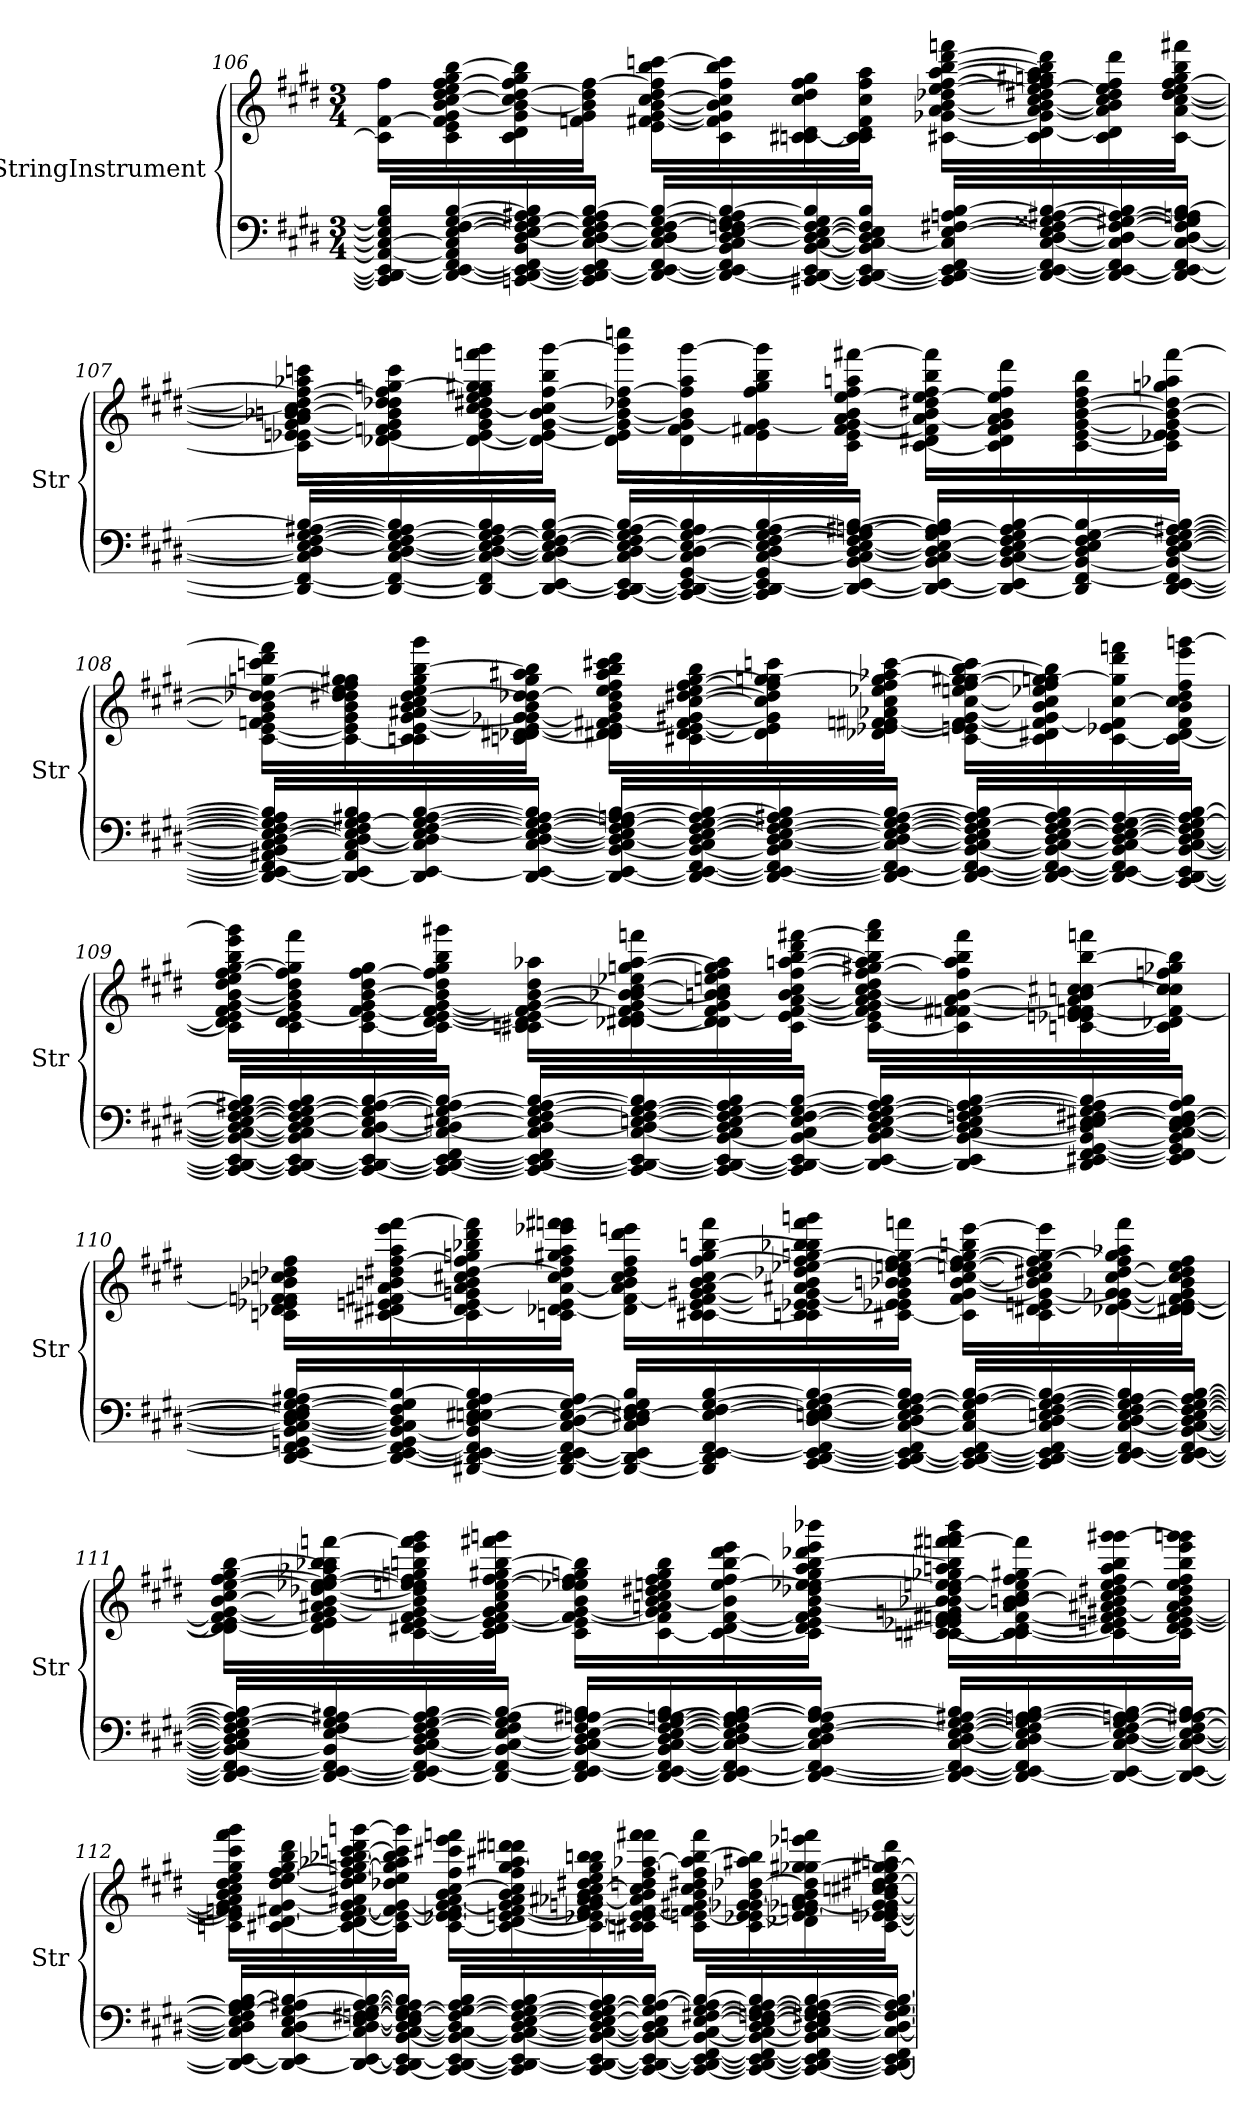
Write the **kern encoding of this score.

**kern	**kern
*part2	*part1
*staff2	*staff1
*I"StringInstrument	*I"StringInstrument
*I'Str	*I'Str
!!LO:LB:g=z
*clefF4	*clefG2
*k[f#c#g#d#]	*k[f#c#g#d#]
*M3/4	*M3/4
=106	=106
16CC/] 16DD#/_ 16EE/_ 16AA#/_ 16C#/_ 16E/] 16G#/] 16B/LL	16c#\] [16f#\ 16ff#\LL
16DD#/_ 16EE/_ [16FF#/ 16AA#/] 16C#/] [16E/ [16F#/ [16G#/ [16B/	16c#\ 16e\ 16f#\] 16g#\ [16b\ [16cc#\ 16dd#\ 16ee\ [16ff#\ 16gg#\ [16bb\
[16CCn/ 16DD#/_ 16EE/_ 16FF#/_ 16BB/ [16D#/ 16E/_ 16F#/] 16G#/_ 16A#X/ 16B/]	16c#\ 16d#\ 16g#\ 16b\_ 16cc#\] [16dd#\ 16ff#\] 16gg#\ 16bb\]
16CC/] 16DD#/_ 16EE/_ 16FF#/] [16C#/ 16D#/_ 16E/_ 16F#/ 16G#/] 16A#/ [16B/JJ	16fn\ 16g#\ 16b\] 16dd#\] [16ff#\JJ
16DD#/_ 16EE/_ [16FF#/ 16C#/_ 16D#/] 16E/] [16F#/ [16G#/ 16B/_LL	16e\ [16f#X\ [16g#\ [16b\ [16cc#\ 16dd#\ 16ff#\] 16bb\ [16cccn\LL
16DD#/_ 16EE/_ 16FF#/] 16BB/ 16C#/] [16D#/ [16E/ 16Fn/ 16F#/_ 16G#/] 16A#/ 16B/_	16c#\ 16f#\] 16g#\] 16b\] 16cc#\] 16ff#\ 16bb\ 16ccc\]
[16CC#X/ 16DD#/_ 16EE/_ [16BB/ [16C#/ 16D#/_ 16E/_ 16F#/_ 16G#/ 16B/]	[16cn\ [16c#X\ 16d#\ 16cc#\ 16dd#\ 16ff#\ 16gg#\
16CC#/_ 16DD#/_ 16EE/_ 16BB/] 16C#/_ 16D#/] 16E/] 16F#/] 16B/JJ	16c\] 16c#\] 16d#\ 16f#\ 16cc#\ 16ff#\ 16aa\JJ
16CC#/] 16DD#/_ 16EE/_ [16FF#/ 16C#/] [16E/ [16F#X/ 16An/ [16B/LL	[16c#X\ [16g-X\ 16a\ [16b\ 16dd-X\ [16ee\ [16ff#\ [16aa\ [16bb\ [16ddd#\ 16fffn\LL
16DD#/_ 16EE/_ 16FF#/_ [16C#/ [16D#/ 16E/] 16F#/_ 16G##X/ [16A#X/ 16B/_	16c#\] [16d#\ 16g-\] [16a\ 16b\_ 16cc#\ 16dd#X\ 16ee\_ 16ff#\] 16ggn\ 16gg#X\ 16aa\] 16bb\] 16ddd#\]
16DD#/_ 16EE/_ 16FF#/] 16C#/] 16D#/_ 16F#/_ [16G#X/ 16A#/_ 16B/]	16c#\ 16d#\] 16a\] 16b\] 16cc#\ 16dd#\ 16ee\] 16ff#\ 16ddd#\
16DD#/_ 16EE/] [16FF#/ [16C#/ 16D#/_ 16F#/] 16G#/] 16An/ 16A#/] [16B/JJ	[16c#\ [16a\ [16cc#\ [16dd#\ 16ee\ [16ff#\ 16gg#\ 16bb\ 16fff#X\JJ
!!LO:LB:g=z
=107	=107
16DD#/_ 16FF#/_ 16C#/] 16D#/] [16E/ [16F#/ [16G#/ [16A#X/ 16B/_LL	16c#\] 16e-X\ [16en\ [16g#\ 16a\] 16b-X\ [16bn\ 16cc#\] 16dd#\_ 16ff#\_ 16aa-X\ 16cccn\LL
16DD#/_ 16FF#/_ [16C#/ [16D#/ 16E/_ 16F#/_ 16G#/] 16A#/_ 16B/]	[16d-X\ 16e\] 16fn\ 16g#\] 16b\] 16dd-X\ 16dd#\] 16ff#\] [16ggn\ 16ccc\
16DD#/_ 16FF#/] 16C#/_ 16D#/_ 16E/_ 16F#/_ [16G#/ 16A#/] 16B/	16d-\_ [16e\ 16g#\ 16b\ [16cc#\ 16dd#X\ 16ee\ 16ff#\ 16gg\] 16gg#X\ 16fffn\ 16ggg#\
16DD#/_ [16EE/ 16C#/_ 16D#/] 16E/_ 16F#/_ 16G#/_ [16B/JJ	16d-\_ 16e\] [16g#\ [16b\ 16cc#\] [16ff#\ 16bb\ [16ggg#\JJ
[16CC#/ 16DD#/_ 16EE/_ 16C#/] [16D#/ 16E/_ 16F#/] 16G#/] [16A#/ 16B/_LL	16d-\] 16e\ 16g#\_ 16b\_ 16dd-X\ 16ff#\_ 16ggg#\] 16ccccn\LL
16CC#/_ 16DD#/_ 16EE/_ [16GG#/ 16C#/ 16D#/_ 16E/_ [16G#/ 16A#/] 16B/]	16d-\ 16f\ 16g#\_ 16b\] 16ff#\] 16aa-\ [16ggg#\
16CC#/] 16DD#/_ 16EE/_ 16GG#/] [16C#/ 16D#/] 16E/] [16F#/ 16G#/_ 16A#/ [16B/	16e\ 16f#X\ 16g#\_ 16ff#\ 16gg#\ 16bb\ 16ggg#\]
16DD#/_ 16EE/_ [16BB/ 16C#/] [16D#/ [16E/ 16F#/] 16G#/] [16An/ [16A#X/ 16B/_JJ	16c#\ 16e\ [16f#\ 16g#\] [16a\ 16b\ [16ee\ 16ff#\ 16aan\ [16fff#X\JJ
16DD#/_ 16EE/_ 16BB/] [16C#/ 16D#/_ 16E/_ 16G#/ 16A/_ 16A#/] 16B/]LL	[16c#\ 16d#X\ 16f#\] 16a\_ 16b\ 16dd#X\ 16ee\_ 16ff#\ 16bb\ 16fff#\]LL
16DD#/_ 16EE/] [16BB/ 16C#/] 16D#/_ 16E/_ 16F#/ 16G#/ 16A/] [16B/	16c#\] 16d#\ 16f#\ 16g#\ 16a\] 16b\ 16ee\] 16ff#\ 16ddd#\
16DD#/] [16FF#/ 16BB/_ 16D#/] 16E/] [16F#/ [16G#/ 16B/_	[16c#\ [16e\ [16g#\ [16b\ [16dd#\ 16ff#\ 16bb\
[16DD#/ [16EE/ 16FF#/_ 16BB/_ [16D#/ [16E/ 16F#/_ 16G#/_ [16A#X/ 16B/_JJ	16c#\] 16e-X\ 16e\] 16g#\_ 16b\_ 16dd#\_ 16ggn\ 16aa-X\ [16fff#\JJ
!!LO:PB:g=z
=108	=108
16DD#/_ 16EE/_ 16FF#/] [16AA#X/ 16BB/] 16C#/ 16D#/_ 16E/_ 16F#/_ 16G#/] 16A#/] 16B/]LL	[16c#\ [16e\ 16fn\ 16g#\] 16b\] [16dd-X\ 16dd#\] [16ggn\ 16cccn\ 16ddd#\ 16fff#\]LL
16DD#/_ 16EE/] 16AA#/] [16C#/ 16D#/_ 16E/] 16F#/] [16G#/ 16A#X/ 16B/	16c#\_ 16e\] 16g#\ 16b\ 16dd-\] 16dd#X\ 16ee\ 16ff#\ 16gg\] 16gg#X\
16DD#/] [16EE/ 16C#/] 16D#/] [16E/ [16F#/ 16G#/_ [16A#/ [16B/	16cn\ 16c#\] [16e\ [16g#\ 16a#X\ [16b\ 16cc#\ [16dd#\ 16ee\ 16gg#\ [16bb\ 16ggg#\
[16DD#/ 16EE/_ [16C#/ [16D#/ 16E/_ 16F#/_ 16G#/_ 16A#/_ 16B/]JJ	16cn\ [16d-X\ 16d#X\ 16e\_ 16g-X\ 16g#\_ 16b\] [16dd-X\ 16dd#\] 16gg#\ 16aa#X\ 16bb\]JJ
16DD#/_ 16EE/_ [16BB/ 16C#/] 16D#/_ 16E/] 16F#/_ 16G#/] 16An/ 16A#/_ [16B/LL	16d-\] 16d#X\ 16e\] [16f#X\ 16g#\] 16b\ 16dd-\] 16ee\ 16ff#\ 16aa#\ 16bb\ 16ccc#X\ 16ddd#\LL
16DD#/_ 16EE/_ [16FF#/ 16BB/_ 16C#/ 16D#/] [16E/ 16F#/_ [16G#/ 16A#/] 16B/_	16c#X\ [16d#\ [16e\ 16f#\] [16g#X\ [16cc#\ [16dd#X\ 16ee\ [16ff#\ [16gg#\ 16bb\
16DD#/_ 16EE/_ 16FF#/_ 16BB/] [16C#/ [16D#/ 16E/_ 16F#/_ 16G#/] [16A#X/ 16B/]	16d#\] 16e\] 16g#\] 16cc#\] 16dd#\] 16ff#\] [16ggn\ 16gg#\] 16cccn\
16DD#/_ 16EE/] 16FF#/_ 16C#/_ 16D#/_ 16E/_ 16F#/_ [16G#/ 16A#/_ [16B/JJ	16d-X\ [16e-X\ 16fn\ [16f#X\ 16a-X\ 16cc#\ 16ee-X\ 16ff#\ 16gg\_ 16aa-X\ [16ccc\JJ
16DD#/_ [16EE/ 16FF#/_ [16BB/ 16C#/_ 16D#/] 16E/] 16F#/_ 16G#/] 16A#/] 16B/_LL	[16c#\ 16e-\] 16en\ 16f#\_ [16g#\ [16cc#\ 16een\ [16ff#\ 16gg\] [16gg#X\ [16bb\ 16ccc\]LL
16DD#/_ 16EE/_ 16FF#/_ 16BB/_ 16C#/] [16D#/ [16E/ 16F#/_ 16G#/ [16A#/ 16B/]	16c#\] 16d#X\ 16f#\_ 16g#\] 16b\ 16cc#\] 16ee-X\ 16ff#\] [16ggn\ 16gg#\] 16bb\]
16DD#/_ 16EE/_ 16FF#/] 16BB/] [16C#/ 16D#/_ 16E/_ 16F#/_ [16G#/ 16A#/_	[16c#\ 16e-X\ 16f#\] [16cc#\ 16gg\] 16ddd#\ 16fffn\
[16CC#/ 16DD#/_ 16EE/_ [16BB/ 16C#/_ 16D#/_ 16E/] 16F#/] 16G#/_ 16A#/] [16B/JJ	16c#\_ [16d#\ 16f#\ 16b\ 16cc#\] 16dd#\ 16ff#\ 16eee\ [16gggn\JJ
!!LO:LB:g=z
=109	=109
16CC#/_ 16DD#/_ 16EE/_ 16BB/_ 16C#/_ 16D#/_ [16E/ [16F#/ 16G#/_ [16A#X/ 16B/]LL	16c#\] 16d#\] 16e\ 16f#\ [16g#\ [16b\ 16dd#\ 16ee\ [16ff#\ [16gg#\ 16bb\ 16eee\ 16ggg\]LL
16CC#/_ 16DD#/_ 16EE/_ 16BB/] 16C#/] 16D#/_ 16E/_ 16F#/] 16G#/_ 16A#/_ 16B/	16c#\ 16d#\ [16e\ 16g#\] 16b\] 16dd#\ 16ff#\] 16gg#\] 16fff#\
16CC#/_ 16DD#/_ 16EE/_ [16C#/ 16D#/_ 16E/] 16G#/_ 16A#/_ [16B/	[16c#\ 16e\] [16f#\ 16g#\ [16b\ 16dd#\ [16ff#\ 16gg#\
16CC#/_ 16DD#/_ 16EE/_ [16FF#/ 16C#/_ 16D#/] [16E#X/ 16G#/_ 16A#/] 16B/_JJ	16c#\] [16d#\ [16e\ 16f#\_ [16g#\ 16b\] 16dd#\ 16ff#\] 16gg#\ 16bb\ 16ggg#X\JJ
16CC#/_ 16DD#/_ 16EE/_ 16FF#/] 16C#/] [16D#/ 16E#/] [16F#/ 16G#/] [16A#/ 16B/_LL	16cn\ 16c#X\ 16d#\] 16e\_ 16f#\_ 16g#\_ [16b\ 16dd#\ 16aa-X\LL
16CC#/_ 16DD#/_ 16EE/_ [16C#/ 16D#/_ [16En/ 16F#/_ [16G#/ 16A#/_ 16B/]	[16d-X\ [16d#X\ 16e\] 16f#\] 16g#\_ [16b-X\ 16b\] [16cc#\ 16ee-X\ [16ggn\ [16aa-\ 16fffn\
16CC#/_ 16DD#/_ 16EE/_ [16BB/ 16C#/] 16D#/] 16E/_ 16F#/] 16G#/_ 16A#/] 16B/	16d-\] 16d#\] [16f#\ 16g#\] 16b-\] 16bn\ 16cc#\] 16een\ 16ff#\ 16gg\] 16aa-\]
16CC#/] 16DD#/_ 16EE/_ 16BB/_ 16C#/ 16E/_ [16F#/ 16G#/_ [16B/JJ	16c#\ [16e\ 16f#\_ [16a\ [16b\ 16cc#\ [16ff#\ [16aan\ [16bb\ 16ddd#\ [16fff#X\JJ
16DD#/_ 16EE/_ 16BB/] [16C#/ [16D#/ 16E/_ 16F#/] 16G#/_ [16A#/ 16B/]LL	[16c#\ 16e\] 16f#\] 16g#\ 16a\_ 16b\_ 16cc#\ 16dd#\ 16ff#\_ 16gg#X\ 16aa\_ 16bb\] 16fff#\] 16aaa\LL
16DD#/_ 16EE/] [16BB/ 16C#/] 16D#/_ 16E/] 16Fn/ 16G#/_ 16A#/_ [16B/	16c#\] 16fn\ [16f#X\ 16a\_ 16b\_ 16ff#\] 16aa\] 16bb\ 16fff#\
16DD#/] [16EE#X/ [16FF#/ [16GG#/ 16BB/_ 16D#/] [16E/ [16E#X/ [16F#X/ 16G#/] 16A#/] 16B/_	[16cn\ 16e-X\ 16en\ 16fn\ 16f#\_ 16a\] 16b\] [16ccn\ [16cc#X\ [16bb\ 16fffn\
16EE#/] 16FF#/_ 16GG#/] 16BB/] [16C#/ [16D#/ 16E/_ 16E#/_ 16F#/_ 16A#/ 16B/]JJ	16c\] 16d-X\ 16f#\_ 16cc\] 16cc#\] 16ffn\ 16gg-X\ 16bb\]JJ
!!LO:LB:g=z
=110	=110
[16DD#/ 16EE/ 16FF#/] [16GGn/ [16BB/ 16C#/_ 16D#/_ 16E/] 16E#/] 16F#/_ [16G#/ 16A#X/ [16B/LL	16cn\ 16d-X\ 16e-X\ 16fn\ 16f#\] 16b-X\ 16ccn\ 16dd-X\ 16ff#\LL
16DD#/_ [16EE/ [16FF#/ 16GG/] 16BB/_ 16C#/] 16D#/] 16F#/] 16G#/] 16B/_	[16c#X\ 16d#X\ 16en\ 16f#X\ [16a\ 16bn\ 16dd#X\ [16ff#\ 16aa\ 16eee\ [16fff#\
[16BBB#X/ 16DD#/_ 16EE/_ 16FF#/_ 16BB/] [16D#/ [16En/ 16E#X/ 16G#/ [16A#/ 16B/]	16c#\] 16d#\ [16e\ 16gn\ 16a\] 16b\ 16cc#X\ [16dd#\ 16ff#\] 16ggn\ 16bb-X\ 16ddd#\ 16fff#\]
16BBB#/_ 16DD#/_ 16EE/_ 16FF#/] [16C#/ 16D#/_ 16E/_ [16G#/ 16A#/]JJ	16cn\ [16d-X\ 16e\] [16a\ 16cc#\ 16dd#\] 16ff#\ 16gg#X\ 16aa\ 16eee-X\ 16fffn\ 16fff#X\JJ
16BBB#/_ 16DD#/_ 16EE/] 16C#/] 16D#/] 16E/] [16E#X/ 16F#/ 16G#/] 16B/LL	16d-\] [16f#\ 16a\] 16b\ 16cc#\ 16dd#\ 16ff#\ 16ddd#\ 16eeen\LL
16BBB#/] 16DD#/] [16EE/ [16FF#/ 16E#/_ [16F#/ [16G#/ [16B/	16c\ [16c#X\ [16e\ 16f#\] [16g#X\ 16a\ [16b\ 16cc#\ [16ff#\ 16gg#\ [16bbn\ 16fff#\
[16CC#/ [16DD#/ 16EE/_ 16FF#/_ [16D#/ [16En/ 16E#/] 16F#/_ 16G#/] [16A#/ 16B/_	16cn\ 16c#\] 16e-X\ 16e\_ 16g#\_ 16a#X\ 16b\] 16dd-X\ [16ee-X\ 16ff#\] [16ggn\ 16bb-X\ 16bb\] 16fff#\ 16gggn\
16CC#/_ 16DD#/_ 16EE/_ 16FF#/] [16C#/ 16D#/] 16E/_ 16F#/] [16G#/ 16A#/_ 16B/]JJ	[16c#X\ 16e-X\ 16e\] 16g#\] 16b-X\ 16bn\ 16dd-\ 16ee-\_ 16een\ 16ff#\ 16gg\_ 16fffn\JJ
16CC#/_ 16DD#/_ 16EE/_ [16FF#/ 16C#/_ 16E/] 16G#/_ 16A#/_ [16B/LL	16c#\] 16f#\ [16g#\ [16b\ [16cc#\ 16ee-\] [16een\ [16ff#\ 16gg\_ 16bbn\ [16eee\LL
16CC#/] 16DD#/_ 16EE/_ 16FF#/_ 16C#/] [16D#/ [16En/ [16F#/ 16G#/_ 16A#/_ 16B/_	16c#\ 16d#X\ [16en\ 16g#\_ 16b\] 16cc#\] 16dd#X\ 16ee\] 16ff#\_ 16gg\_ 16eee\]
16DD#/_ 16EE/_ 16FF#/_ [16C#/ 16D#/_ 16E/_ 16F#/_ 16G#/] 16A#/_ 16B/]	[16d-X\ 16e\_ 16g-X\ 16g#\_ [16cc#\ [16dd#\ 16ff#\] 16gg\] 16aa-X\ 16fff\
16DD#/_ 16EE/_ 16FF#/_ [16BB/ 16C#/_ 16D#/_ 16E/_ 16F#/_ [16G#/ 16A#/_ [16B/JJ	16d-\_ [16d#X\ 16e\] [16f#\ 16g#\] 16b\ 16cc#\] 16dd#\] 16ee\ 16ff#\JJ
!!LO:LB:g=z
=111	=111
16DD#/_ 16EE/_ 16FF#/_ 16BB/_ 16C#/] 16D#/] 16E/] 16F#/_ 16G#/_ 16A#/] 16B/_LL	16d-\_ 16d#\] 16e\ 16f#\_ [16g#\ [16b\ 16cc#\ [16ee\ [16ff#\ 16gg#\ [16bb\LL
16DD#/_ 16EE/_ 16FF#/_ 16BB/] [16E/ 16F#/] 16G#/] [16A#X/ 16B/]	16d-\] 16e\ 16f#\] 16g#\_ 16a#X\ 16b\_ [16dd-X\ [16ee-X\ 16ee\] 16ff#\_ 16aa-X\ 16bb-X\ 16bb\] [16fffn\
16DD#/_ 16EE/] 16FF#/_ [16BB/ [16C#/ 16D#/ 16E/] [16F#/ [16G#/ 16A#/_ 16B/	[16c#\ [16d#X\ 16e\ 16f#\ 16g#\_ 16b\] 16dd-\] 16ee-\] 16een\ 16ff#\] 16ggn\ 16bbn\ 16eee\ 16fff\] 16ggg#\
16DD#/_ 16FF#/_ 16BB/_ 16C#/_ [16E/ 16F#/] 16G#/] 16A#/] [16B/JJ	16c#\] 16d#\] [16e\ [16f#\ 16g#\] 16a#\ 16cc#\ [16ee\ [16ff#\ 16gg#X\ [16bb\ 16fff#X\ 16gggn\JJ
16DD#/] [16EE/ 16FF#/_ 16BB/_ 16C#/] [16D#/ 16E/_ [16F#/ 16An/ [16A#X/ 16B/]LL	16c#\ 16e\] 16f#\_ [16g#\ 16b\ 16ee-X\ 16ee\] 16ff#\] 16ggn\ 16bb\]LL
[16DD#/ 16EE/_ 16FF#/_ 16BB/] [16C#/ 16D#/_ 16E/_ 16F#/_ [16G#/ [16An/ 16A#/_ 16B/	[16c#\ 16f#\] 16g#\] 16an\ [16b\ 16cc#\ 16dd#X\ 16een\ 16ff#\ 16gg\ 16bb\
16DD#/_ 16EE/] 16FF#/_ 16C#/_ 16D#/_ 16E/] 16F#/] 16G#/] 16A/_ 16A#/_ [16B/	16c#\_ [16d#\ [16f#\ 16b\] [16ee\ 16ff#\ [16bb\ 16ddd#\ 16eee\
16DD#/_ [16EE/ 16FF#/_ 16C#/] 16D#/] [16E/ [16F#/ 16A/] 16A#/] 16B/_JJ	16c#\] 16d#\] [16e\ 16f#\] 16g#\ [16b\ 16dd-X\ [16ee-X\ 16ee\] 16gg\ 16aa-\ 16bb\_ 16ddd-X\ 16eee\ 16bbb-X\JJ
16DD#/_ 16EE/_ 16FF#/_ [16C#/ [16D#/ 16E/_ 16F#/_ [16G#/ [16A#X/ 16B/]LL	[16cn\ [16c#\ 16e-X\ 16e\] 16fn\ 16f#X\ 16gn\ [16b-X\ 16b\] 16dd-\ 16ee-\] [16een\ 16gg-X\ 16aan\ 16bb\] [16fffn\ 16fff#X\ 16ggg\ 16bbb-\LL
16DD#/_ 16EE/_ 16FF#/] 16C#/] 16D#/_ 16E/] 16F#/] 16G#/_ 16An/ 16A#/_ [16B/	16c\] 16c#\_ [16d#\ [16f#\ 16a\ 16b-\] [16bn\ 16cc#\ 16ee\] [16ff#\ 16gg#X\ 16fff\]
16DD#/_ 16EE/_ [16C#/ 16D#/_ [16E/ [16F#/ 16G#/] [16An/ 16A#/] 16B/_	16c#\_ 16d#\] 16en\ 16f#\] [16g#X\ 16a#X\ 16b\] 16cc#\ [16dd#X\ 16ee\ 16ff#\] 16aa\ 16bb\ 16ggg\ [16ggg#X\
16DD#/_ 16EE/_ 16C#/_ 16D#/_ 16E/_ 16F#/_ 16A/_ [16A#X/ 16B/]JJ	16c#\] 16d#\ [16e\ [16f#\ 16g#\_ 16a#\ 16b\ 16dd#\] 16ee\ 16ff#\ 16bb\ 16eee\ 16gggn\ 16ggg#\]JJ
!!LO:LB:g=z
=112	=112
16DD#/_ 16EE/_ 16C#/] 16D#/] 16E/] 16F#/] [16G#/ 16A/] 16A#/] [16B/LL	16cn\ 16e\] 16fn\ 16f#\] 16g#\] 16a\ 16b\ 16cc#\ 16dd#\ 16ee\ 16gg#\ 16ccc#\ 16fff#\ 16ggg#\LL
16DD#/_ 16EE/] [16C#/ 16D#/ [16E/ 16G#/] 16A#X/ 16B/_	[16c#X\ 16d#\ [16f#X\ [16g#\ [16dd#\ [16ee\ [16ff#\ 16gg#\ 16bb\ 16ddd#\
16DD#/_ [16EE/ 16C#/] [16D#/ 16E/_ [16Fn/ [16F#X/ [16G#/ [16A#/ 16B/_	16c#\_ 16d#\ [16e\ 16f#\_ 16g#\_ 16a#X\ 16dd#\] 16ee\_ 16ff#\] [16ggn\ [16aa-X\ 16bb-X\ [16cccn\ 16ddd#\ [16gggn\
[16CC#/ 16DD#/] 16EE/_ [16BB/ [16C#/ 16D#/_ 16E/] 16F/] 16F#/_ 16G#/_ 16A#/] 16B/]JJ	16c#\] 16e\_ 16f#\] 16g#\_ 16dd-X\ 16ee\] 16gg\] 16aa-\] 16bb-\ 16ccc\] 16ggg\]JJ
16CC#/_ [16DD#/ 16EE/_ 16BB/_ 16C#/_ 16D#/] 16F#/_ 16G#/_ [16A#/ 16B/LL	[16c#\ 16e-X\ 16e\] [16f#\ 16g#\_ [16a#\ 16b\ [16cc#\ 16ff#\ 16ccc#X\ 16eee\ 16fffn\LL
16CC#/] 16DD#/_ 16EE/_ 16BB/_ 16C#/_ [16D#/ [16E/ 16F#/_ 16G#/_ 16A#/] [16B/	16c#\_ 16d#\ [16en\ 16f#\_ 16g#\] 16a#\] 16b\ 16cc#\] 16ff#\ [16gg\ 16aa#X\ 16dddn\ 16ddd#X\
[16CC#/ 16DD#/_ 16EE/_ 16BB/_ 16C#/_ 16D#/_ 16E/_ 16F#/] 16G#/_ [16A#/ 16B/]	16c#\] [16e-X\ 16e\_ 16f#\] 16gn\ 16a-X\ [16a#X\ 16b\ [16cc#\ 16dd#X\ 16ee\ 16gg\] 16bb-\ 16bbn\
16CC#/_ 16DD#/_ 16EE/_ 16BB/_ 16C#/] 16D#/] 16E/] 16G#/] 16A#/_ [16B/JJ	16cn\ 16c#X\ 16e-\] 16e\] [16f#\ 16a#\] 16b\ 16cc#\] 16ddn\ [16ff#\ [16aa-X\ 16fff\ 16fff#X\JJ
16CC#/_ 16DD#/_ 16EE/_ [16FF#/ 16BB/_ [16C#/ [16E/ [16F#X/ [16G#/ 16A#/] 16B/_LL	16c#\ [16en\ 16f#\] [16g#X\ [16b\ 16cc#\ 16dd#X\ 16ff#\] 16aa-\] [16bb\ 16fff#\LL
16CC#/_ 16DD#/_ 16EE/_ 16FF#/_ 16BB/_ 16C#/] [16D#/ 16E/_ [16Fn/ 16F#/] 16G#/_ [16A#/ 16B/]	16c#\ 16e-X\ 16e\_ 16g-X\ 16g#\_ 16b\] [16dd-X\ 16aa#X\ 16bb\]
16CC#/_ 16DD#/_ 16EE/_ 16FF#/_ 16BB/] [16C#/ 16D#/_ 16E/] 16F/] [16F#X/ 16G#/_ 16A#/_ [16B/	16d-X\ 16e\] 16fn\ [16g-X\ 16g#\_ 16a#\ 16b\ 16dd-\] [16gg-X\ 16gg#X\ 16eee-X\ 16fffn\
16CC#/_ 16DD#/_ 16EE/_ 16FF#/_ 16C#/_ 16D#/_ 16F#/_ 16G#/] 16A#/] 16B/_JJ	[16c#\ 16e-X\ [16en\ [16f\ 16g-\] 16g#\] [16b\ 16ccn\ 16cc#X\ [16dd#X\ 16ee\ 16gg-\] [16gg#X\ 16aan\ 16ddd#\JJ
=	=
*-	*-
